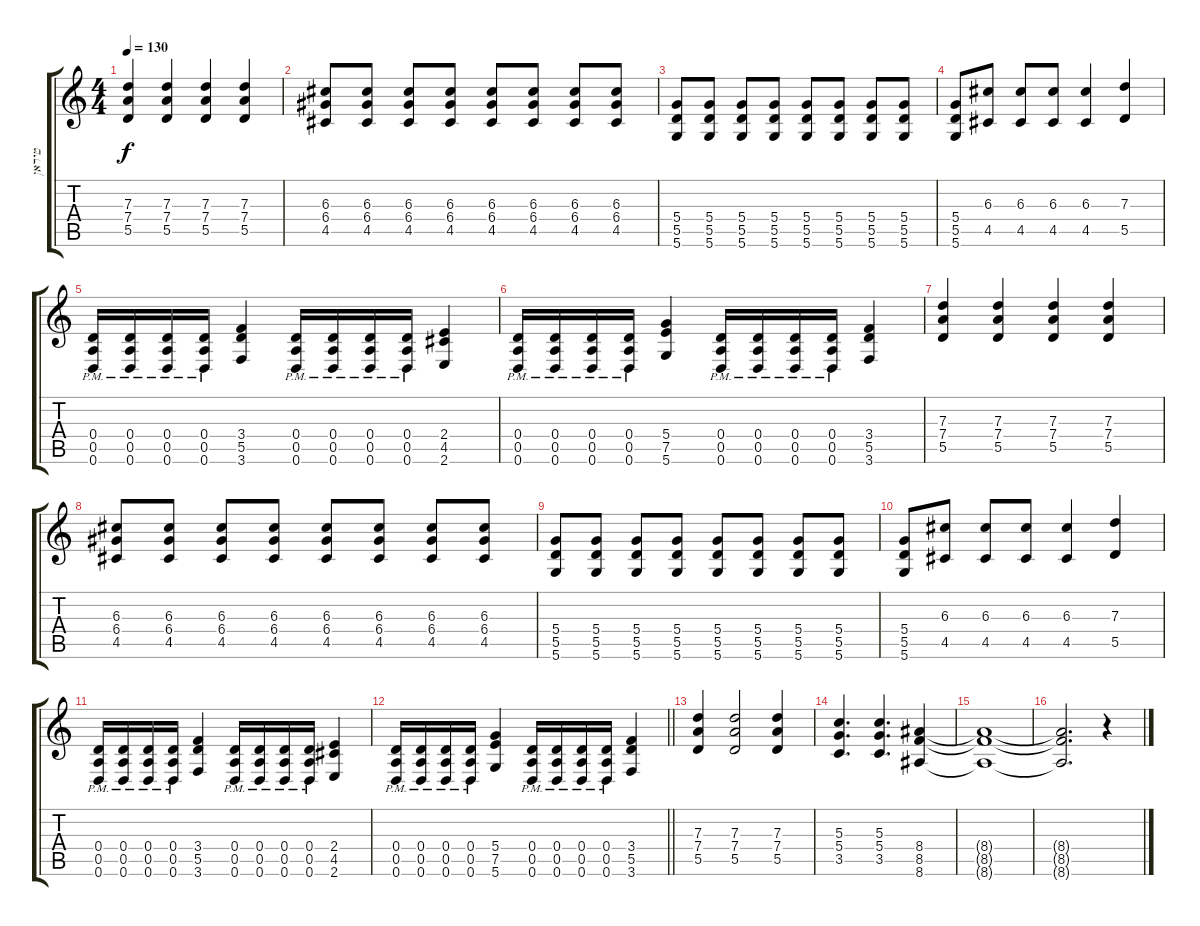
\track ("טיראן" "טיראן") {instrument distortionguitar}
\staff {score tabs}
\tuning (E4 B3 G3 D3 A2 D2) {hide}
\ts (4 4)
\tempo 130
\clef g2
\ks c
(7.3 7.4 5.5).4{dy f} (7.3 7.4 5.5).4 (7.3 7.4 5.5).4 (7.3 7.4 5.5).4 |
(6.3 6.4 4.5).8 (6.3 6.4 4.5).8 (6.3 6.4 4.5).8 (6.3 6.4 4.5).8 (6.3 6.4 4.5).8 (6.3 6.4 4.5).8 (6.3 6.4 4.5).8 (6.3 6.4 4.5).8 |
(5.4 5.5 5.6).8 (5.4 5.5 5.6).8 (5.4 5.5 5.6).8 (5.4 5.5 5.6).8 (5.4 5.5 5.6).8 (5.4 5.5 5.6).8 (5.4 5.5 5.6).8 (5.4 5.5 5.6).8 |
(5.4 5.5 5.6).8 (6.3 4.5).8 (6.3 4.5).8 (6.3 4.5).8 (6.3 4.5).4 (7.3 5.5).4 |
(0.4{pm} 0.5 0.6).16 (0.4{pm} 0.5 0.6).16 (0.4{pm} 0.5 0.6).16 (0.4{pm} 0.5 0.6).16 (3.4 5.5 3.6).4 (0.4{pm} 0.5 0.6).16 (0.4{pm} 0.5 0.6).16 (0.4{pm} 0.5 0.6).16 (0.4{pm} 0.5 0.6).16 (2.4 4.5 2.6).4 |
(0.4{pm} 0.5 0.6).16 (0.4{pm} 0.5 0.6).16 (0.4{pm} 0.5 0.6).16 (0.4{pm} 0.5 0.6).16 (5.4 7.5 5.6).4 (0.4{pm} 0.5 0.6).16 (0.4{pm} 0.5 0.6).16 (0.4{pm} 0.5 0.6).16 (0.4{pm} 0.5 0.6).16 (3.4 5.5 3.6).4 |
(7.3 7.4 5.5).4 (7.3 7.4 5.5).4 (7.3 7.4 5.5).4 (7.3 7.4 5.5).4 |
(6.3 6.4 4.5).8 (6.3 6.4 4.5).8 (6.3 6.4 4.5).8 (6.3 6.4 4.5).8 (6.3 6.4 4.5).8 (6.3 6.4 4.5).8 (6.3 6.4 4.5).8 (6.3 6.4 4.5).8 |
(5.4 5.5 5.6).8 (5.4 5.5 5.6).8 (5.4 5.5 5.6).8 (5.4 5.5 5.6).8 (5.4 5.5 5.6).8 (5.4 5.5 5.6).8 (5.4 5.5 5.6).8 (5.4 5.5 5.6).8 |
(5.4 5.5 5.6).8 (6.3 4.5).8 (6.3 4.5).8 (6.3 4.5).8 (6.3 4.5).4 (7.3 5.5).4 |
(0.4{pm} 0.5 0.6).16 (0.4{pm} 0.5 0.6).16 (0.4{pm} 0.5 0.6).16 (0.4{pm} 0.5 0.6).16 (3.4 5.5 3.6).4 (0.4{pm} 0.5 0.6).16 (0.4{pm} 0.5 0.6).16 (0.4{pm} 0.5 0.6).16 (0.4{pm} 0.5 0.6).16 (2.4 4.5 2.6).4 |
\barLineRight lightlight
(0.4{pm} 0.5 0.6).16 (0.4{pm} 0.5 0.6).16 (0.4{pm} 0.5 0.6).16 (0.4{pm} 0.5 0.6).16 (5.4 7.5 5.6).4 (0.4{pm} 0.5 0.6).16 (0.4{pm} 0.5 0.6).16 (0.4{pm} 0.5 0.6).16 (0.4{pm} 0.5 0.6).16 (3.4 5.5 3.6).4 |
(7.3 7.4 5.5).4 (7.3 7.4 5.5).2 (7.3 7.4 5.5).4 |
(5.3 5.4 3.5).4{d} (5.3 5.4 3.5).4{d} (8.4 8.5 8.6).4 |
(8.4{t} 8.5{t} 8.6{t}).1 |
(8.4{t} 8.5{t} 8.6{t}).2{d} r.4
